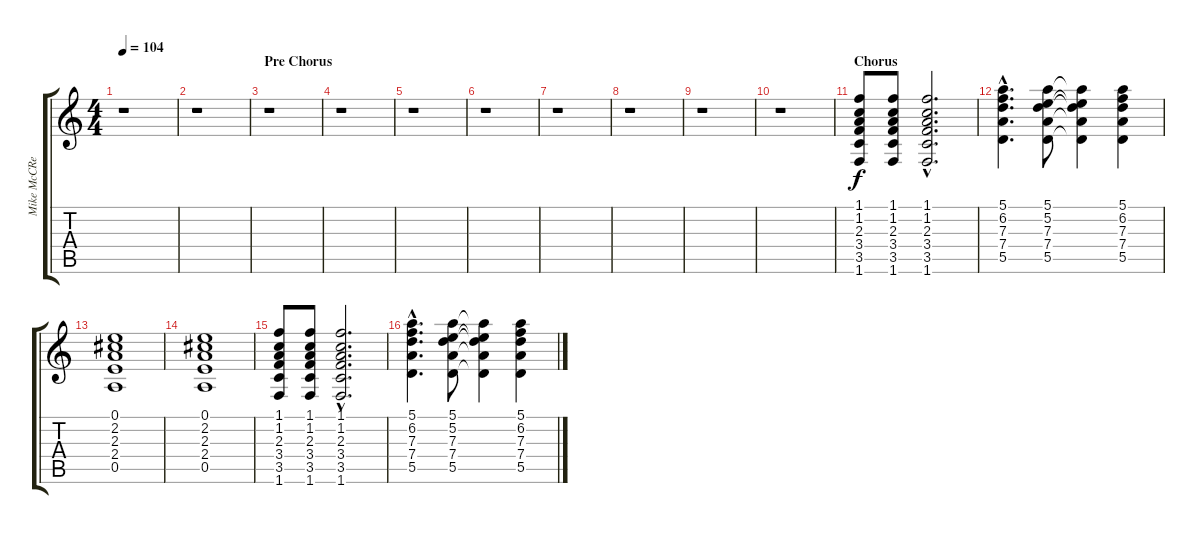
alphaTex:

\track ("Mike McCReady Gtr 3" "Mike McCRe") {instrument acousticguitarsteel}
\staff {score tabs}
\tuning (E4 B3 G3 D3 A2 E2) {hide}
\ts (4 4)
\tempo 104
\clef g2
\ks c
r.1{dy f} |
r.1 |
\section ("" "Pre Chorus")
r.1 |
r.1 |
r.1 |
r.1 |
r.1 |
r.1 |
r.1 |
r.1 |
\section ("" "Chorus")
(1.1 1.2 2.3 3.4 3.5 1.6).8 (1.1 1.2 2.3 3.4 3.5 1.6).8 (1.1{hac} 1.2{hac} 2.3{hac} 3.4{hac} 3.5{hac} 1.6{hac}).2{d} |
(5.1{hac} 6.2{hac} 7.3{hac} 7.4{hac} 5.5{hac}).4{d} (5.1 5.2 7.3 7.4 5.5).8 (5.1{t} 5.2{t} 7.3{t} 7.4{t} 5.5{t}).4 (5.1 6.2 7.3 7.4 5.5).4 |
(0.1 2.2 2.3 2.4 0.5).1 |
(0.1 2.2 2.3 2.4 0.5).1 |
(1.1 1.2 2.3 3.4 3.5 1.6).8 (1.1 1.2 2.3 3.4 3.5 1.6).8 (1.1{hac} 1.2{hac} 2.3{hac} 3.4{hac} 3.5{hac} 1.6{hac}).2{d} |
(5.1{hac} 6.2{hac} 7.3{hac} 7.4{hac} 5.5{hac}).4{d} (5.1 5.2 7.3 7.4 5.5).8 (5.1{t} 5.2{t} 7.3{t} 7.4{t} 5.5{t}).4 (5.1 6.2 7.3 7.4 5.5).4
